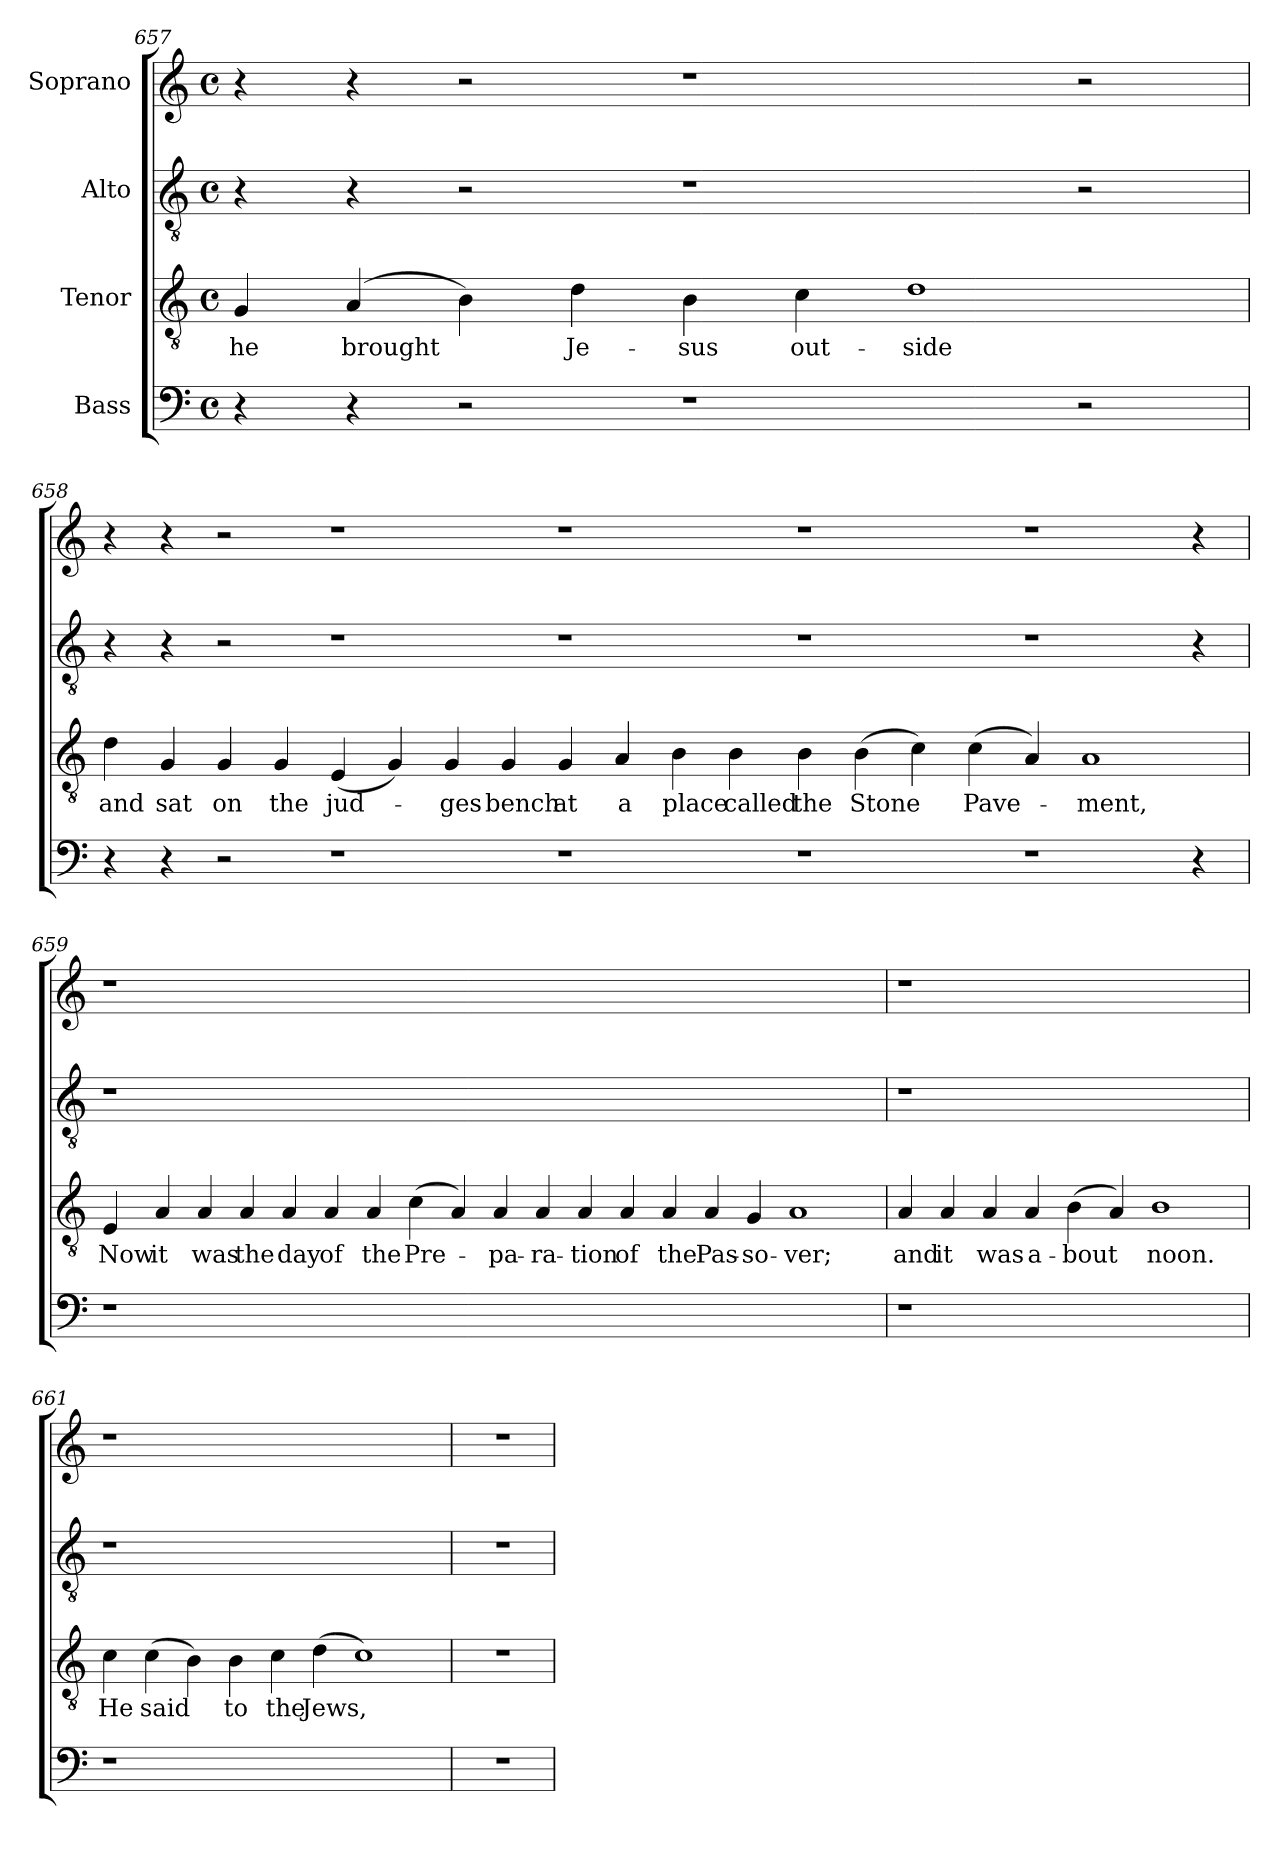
**kern	**kern	**text	**kern	**kern
*part4	*part3	*part3	*part2	*part1
*staff4	*staff3	*staff3	*staff2	*staff1
*I"Bass	*I"Tenor	*	*I"Alto	*I"Soprano
*clefF4	*clefGv2	*	*clefGv2	*clefG2
*	*ITrd7c12	*	*ITrd7c12	*
*k[]	*k[]	*	*k[]	*k[]
*C:	*C:	*	*C:	*C:
*M4/4	*M4/4	*	*M4/4	*M4/4
*met(c)	*met(c)	*	*met(c)	*met(c)
=657	=657	=657	=657	=657
!	!	!LO:LY:b:color=#000000	!	!
4r	4GGi/	he	4r	4r
!	!	!LO:LY:b:color=#000000	!	!
4r	(4AAi/	brought	4r	4r
2r	4BBi\)	.	2r	2r
!	!	!LO:LY:b:color=#000000	!	!
.	4Di\	Je-	.	.
!	!	!LO:LY:b:color=#000000	!	!
1r	4BBi\	-sus	1r	1r
!	!	!LO:LY:b:color=#000000	!	!
.	4Ci\	out-	.	.
!	!	!LO:LY:b:color=#000000	!	!
.	1Di	-side	.	.
2r	.	.	2r	2r
!!LO:LB:g=z
=658	=658	=658	=658	=658
!	!	!LO:LY:b:color=#000000	!	!
4r	4Di\	and	4r	4r
!	!	!LO:LY:b:color=#000000	!	!
4r	4GGi/	sat	4r	4r
!	!	!LO:LY:b:color=#000000	!	!
2r	4GGi/	on	2r	2r
!	!	!LO:LY:b:color=#000000	!	!
.	4GGi/	the	.	.
!	!	!LO:LY:b:color=#000000	!	!
1r	(4EEi/	jud-	1r	1r
.	4GGi/)	.	.	.
!	!	!LO:LY:b:color=#000000	!	!
.	4GGi/	-ges	.	.
!	!	!LO:LY:b:color=#000000	!	!
.	4GGi/	bench	.	.
!	!	!LO:LY:b:color=#000000	!	!
1r	4GGi/	at	1r	1r
!	!	!LO:LY:b:color=#000000	!	!
.	4AAi/	a	.	.
!	!	!LO:LY:b:color=#000000	!	!
.	4BBi\	place	.	.
!	!	!LO:LY:b:color=#000000	!	!
.	4BBi\	called	.	.
!	!	!LO:LY:b:color=#000000	!	!
1r	4BBi\	the	1r	1r
!	!	!LO:LY:b:color=#000000	!	!
.	(4BBi\	Stone	.	.
.	4Ci\)	.	.	.
!	!	!LO:LY:b:color=#000000	!	!
.	(4Ci\	Pave-	.	.
1r	4AAi/)	.	1r	1r
!	!	!LO:LY:b:color=#000000	!	!
.	1AAi	-ment,	.	.
4r	.	.	4r	4r
!!LO:LB:g=z
=659	=659	=659	=659	=659
!LO:N:vis=1	!	!	!	!
!	!	!LO:LY:b:color=#000000	!LO:N:vis=1	!LO:N:vis=1
1r	4EEi/	Now	1r	1r
!	!	!LO:LY:b:color=#000000	!	!
.	4AAi/	it	.	.
!	!	!LO:LY:b:color=#000000	!	!
.	4AAi/	was	.	.
!	!	!LO:LY:b:color=#000000	!	!
.	4AAi/	the	.	.
!	!	!LO:LY:b:color=#000000	!	!
00ryy	4AAi/	day	00ryy	00ryy
!	!	!LO:LY:b:color=#000000	!	!
.	4AAi/	of	.	.
!	!	!LO:LY:b:color=#000000	!	!
.	4AAi/	the	.	.
!	!	!LO:LY:b:color=#000000	!	!
.	(4Ci\	Pre-	.	.
.	4AAi/)	.	.	.
!	!	!LO:LY:b:color=#000000	!	!
.	4AAi/	-pa-	.	.
!	!	!LO:LY:b:color=#000000	!	!
.	4AAi/	-ra-	.	.
!	!	!LO:LY:b:color=#000000	!	!
.	4AAi/	-tion	.	.
!	!	!LO:LY:b:color=#000000	!	!
.	4AAi/	of	.	.
!	!	!LO:LY:b:color=#000000	!	!
.	4AAi/	the	.	.
!	!	!LO:LY:b:color=#000000	!	!
.	4AAi/	Pas-	.	.
!	!	!LO:LY:b:color=#000000	!	!
.	4GGi/	-so-	.	.
!	!	!LO:LY:b:color=#000000	!	!
.	1AAi	-ver;	.	.
!!LO:LB:g=z
=660	=660	=660	=660	=660
!LO:N:vis=1	!	!	!	!
!	!	!LO:LY:b:color=#000000	!LO:N:vis=1	!LO:N:vis=1
1r	4AAi/	and	1r	1r
!	!	!LO:LY:b:color=#000000	!	!
.	4AAi/	it	.	.
!	!	!LO:LY:b:color=#000000	!	!
.	4AAi/	was	.	.
!	!	!LO:LY:b:color=#000000	!	!
.	4AAi/	a-	.	.
!	!	!LO:LY:b:color=#000000	!	!
1.ryy	(4BBi\	-bout	1.ryy	1.ryy
.	4AAi/)	.	.	.
!	!	!LO:LY:b:color=#000000	!	!
.	1BBi	noon.	.	.
=661	=661	=661	=661	=661
!LO:N:vis=1	!	!	!	!
!	!	!LO:LY:b:color=#000000	!LO:N:vis=1	!LO:N:vis=1
1r	4Ci\	He	1r	1r
!	!	!LO:LY:b:color=#000000	!	!
.	(4Ci\	said	.	.
.	4BBi\)	.	.	.
!	!	!LO:LY:b:color=#000000	!	!
.	4BBi\	to	.	.
!	!	!LO:LY:b:color=#000000	!	!
1.ryy	4Ci\	the	1.ryy	1.ryy
!	!	!LO:LY:b:color=#000000	!	!
.	(4Di\	Jews,	.	.
.	1Ci)	.	.	.
=662	=662	=662	=662	=662
*	*stria0	*	*	*
1r	1r	.	1r	1r
=	=	=	=	=
*-	*-	*-	*-	*-
